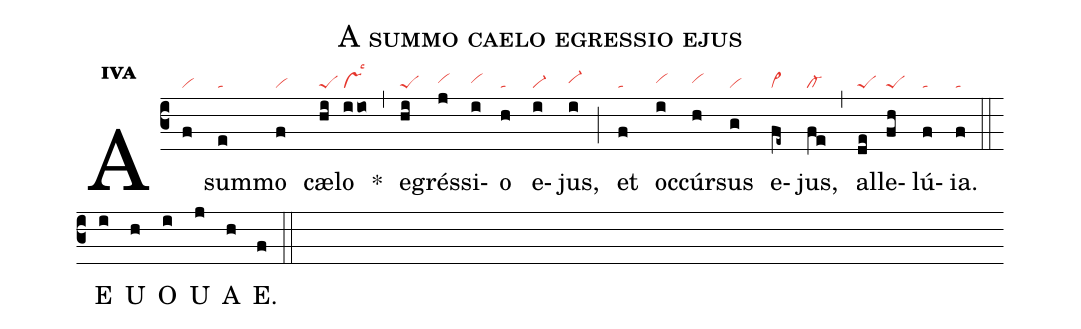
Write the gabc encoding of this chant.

name:A summo caelo egressio ejus;
office-part:an;
mode:4a;
nabc-lines:1;
%%
initial-style: 1;
name:A summo caelo egressio ejus;
mode: 4;
office-part: Invitatorium;
annotation: Hymn.;
annotation: 4A;
nabc-lines:1;
%%
(c3) A(f|vi) sum(e|ta)mo(f|vi) cæ(hi|peS)lo(iio|vslsc3) <sp>*</sp>(,) e(hi|peS)grés(j|vihh)si(i|vihh)o(h|ta) e(i|vi-)jus,(i|vi-hh) (;) et(f|ta) oc(i|vihh)cúr(h|vihh)sus(g|vi) e(fe~|vi>)jus,(fe|cl-) (,) al(de|peS)le(fh|peS)lú(f|ta){ia}.(f|ta) (::)

<eu>E(i) U(h) O(i) U(j) A(h) E.(f) </eu>(::)
